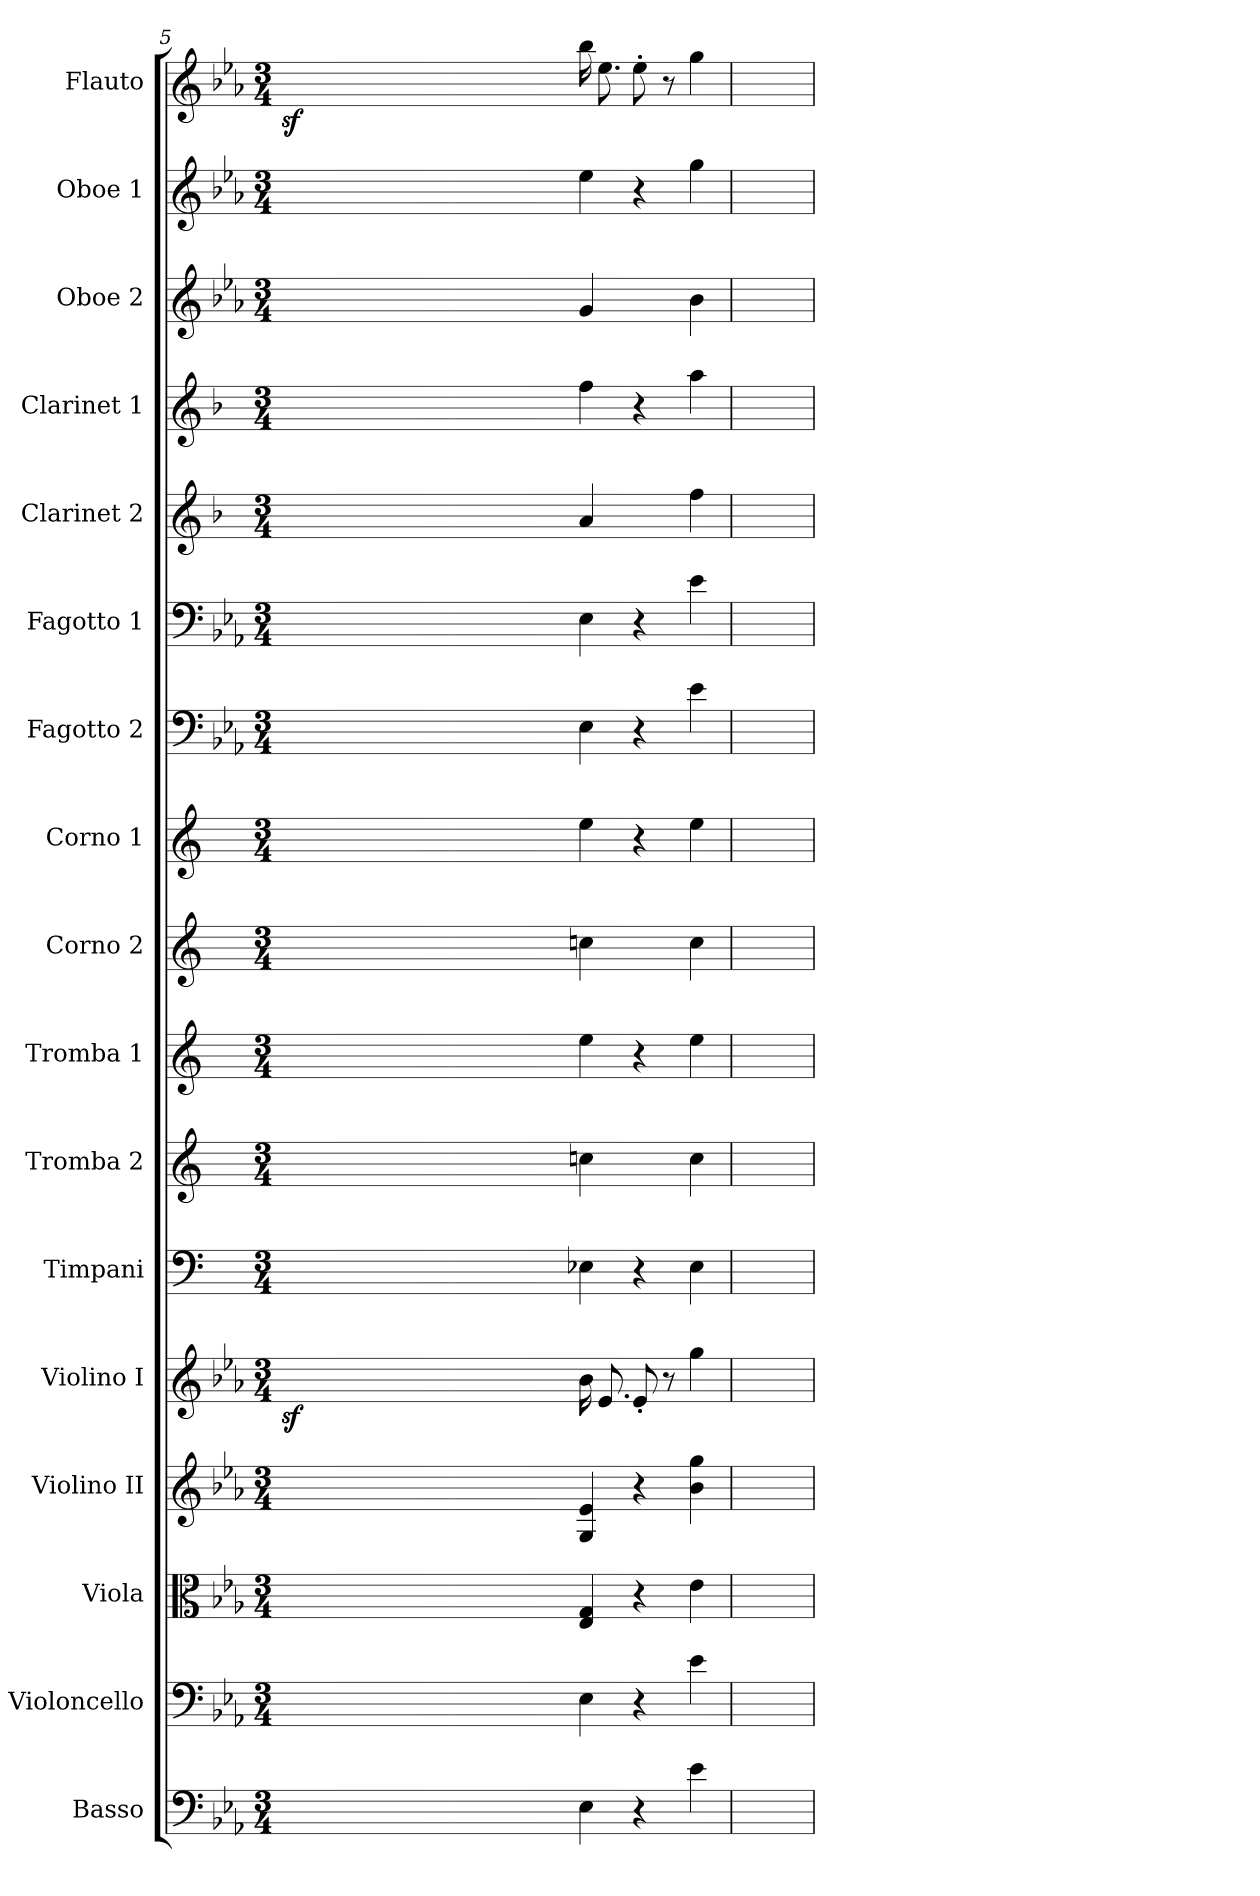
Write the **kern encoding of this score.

**kern	**kern	**kern	**kern	**kern	**dynam	**kern	**kern	**kern	**kern	**kern	**kern	**kern	**kern	**kern	**kern	**kern	**kern	**dynam
*part17	*part16	*part15	*part14	*part13	*part13	*part12	*part11	*part10	*part9	*part8	*part7	*part6	*part5	*part4	*part3	*part2	*part1	*part1
*staff17	*staff16	*staff15	*staff14	*staff13	*staff13	*staff12	*staff11	*staff10	*staff9	*staff8	*staff7	*staff6	*staff5	*staff4	*staff3	*staff2	*staff1	*staff1
*I"Basso	*I"Violoncello	*I"Viola	*I"Violino II	*I"Violino I	*	*I"Timpani	*I"Tromba 2	*I"Tromba 1	*I"Corno 2	*I"Corno 1	*I"Fagotto 2	*I"Fagotto 1	*I"Clarinet 2	*I"Clarinet 1	*I"Oboe 2	*I"Oboe 1	*I"Flauto	*
*	*I'Vc	*I'Vla	*I'Vln	*I'Vln	*	*	*	*	*	*	*	*	*I'Cl	*I'Cl	*I'Ob	*I'Ob	*I'Fl	*
*clefF4	*clefF4	*clefC3	*clefG2	*clefG2	*	*clefF4	*clefG2	*clefG2	*clefG2	*clefG2	*clefF4	*clefF4	*clefG2	*clefG2	*clefG2	*clefG2	*clefG2	*
*ITrd7c12	*	*	*	*	*	*	*ITrd-2c-3	*ITrd-2c-3	*ITrd5c9	*ITrd5c9	*	*	*ITrd1c2	*ITrd1c2	*	*	*	*
*k[b-e-a-]	*k[b-e-a-]	*k[b-e-a-]	*k[b-e-a-]	*k[b-e-a-]	*	*	*	*	*	*	*k[b-e-a-]	*k[b-e-a-]	*k[b-e-a-]	*k[b-e-a-]	*k[b-e-a-]	*k[b-e-a-]	*k[b-e-a-]	*
*M3/4	*M3/4	*M3/4	*M3/4	*M3/4	*	*M3/4	*M3/4	*M3/4	*M3/4	*M3/4	*M3/4	*M3/4	*M3/4	*M3/4	*M3/4	*M3/4	*M3/4	*
=5	=5	=5	=5	=5	=5	=5	=5	=5	=5	=5	=5	=5	=5	=5	=5	=5	=5	=5
2.ryy	2.ryy	2.ryy	2.ryy	2.ryy	sf	2.ryy	2.ryy	2.ryy	2.ryy	2.ryy	2.ryy	2.ryy	2.ryy	2.ryy	2.ryy	2.ryy	2.ryy	sf
4ryy	4ryy	4ryy	4ryy	4ryy	.	4ryy	4ryy	4ryy	4ryy	4ryy	4ryy	4ryy	4ryy	4ryy	4ryy	4ryy	4ryy	.
1ryy	1ryy	1ryy	1ryy	1ryy	.	1ryy	1ryy	1ryy	1ryy	1ryy	1ryy	1ryy	1ryy	1ryy	1ryy	1ryy	1ryy	.
2.ryy	2.ryy	2.ryy	2.ryy	2.ryy	.	2.ryy	2.ryy	2.ryy	2.ryy	2.ryy	2.ryy	2.ryy	2.ryy	2.ryy	2.ryy	2.ryy	2.ryy	.
4EE-	4E-	4E- 4G	4G 4e-	16b-	.	4E-X	4ee-X	4gg	4e-X	4g	4E-	4E-	4g	4ee-	4g	4ee-	16bb-	.
.	.	.	.	8.e-	.	.	.	.	.	.	.	.	.	.	.	.	8.ee-	.
4r	4r	4r	4r	8e-'	.	4r	4ryy	4r	4ryy	4r	4r	4r	4ryy	4r	4ryy	4r	8ee-'	.
.	.	.	.	8r	.	.	.	.	.	.	.	.	.	.	.	.	8r	.
4E-	4e-	4e-	4b- 4gg	4gg	.	4E-	4ee-	4gg	4e-	4g	4e-	4e-	4ee-	4gg	4b-	4gg	4gg	.
=6	=6	=6	=6	=6	=6	=6	=6	=6	=6	=6	=6	=6	=6	=6	=6	=6	=6	=6
4ryy	4ryy	4ryy	4ryy	4ryy	.	4ryy	4ryy	4ryy	4ryy	4ryy	4ryy	4ryy	4ryy	4ryy	4ryy	4ryy	4ryy	.
=	=	=	=	=	=	=	=	=	=	=	=	=	=	=	=	=	=	=
*-	*-	*-	*-	*-	*-	*-	*-	*-	*-	*-	*-	*-	*-	*-	*-	*-	*-	*-
